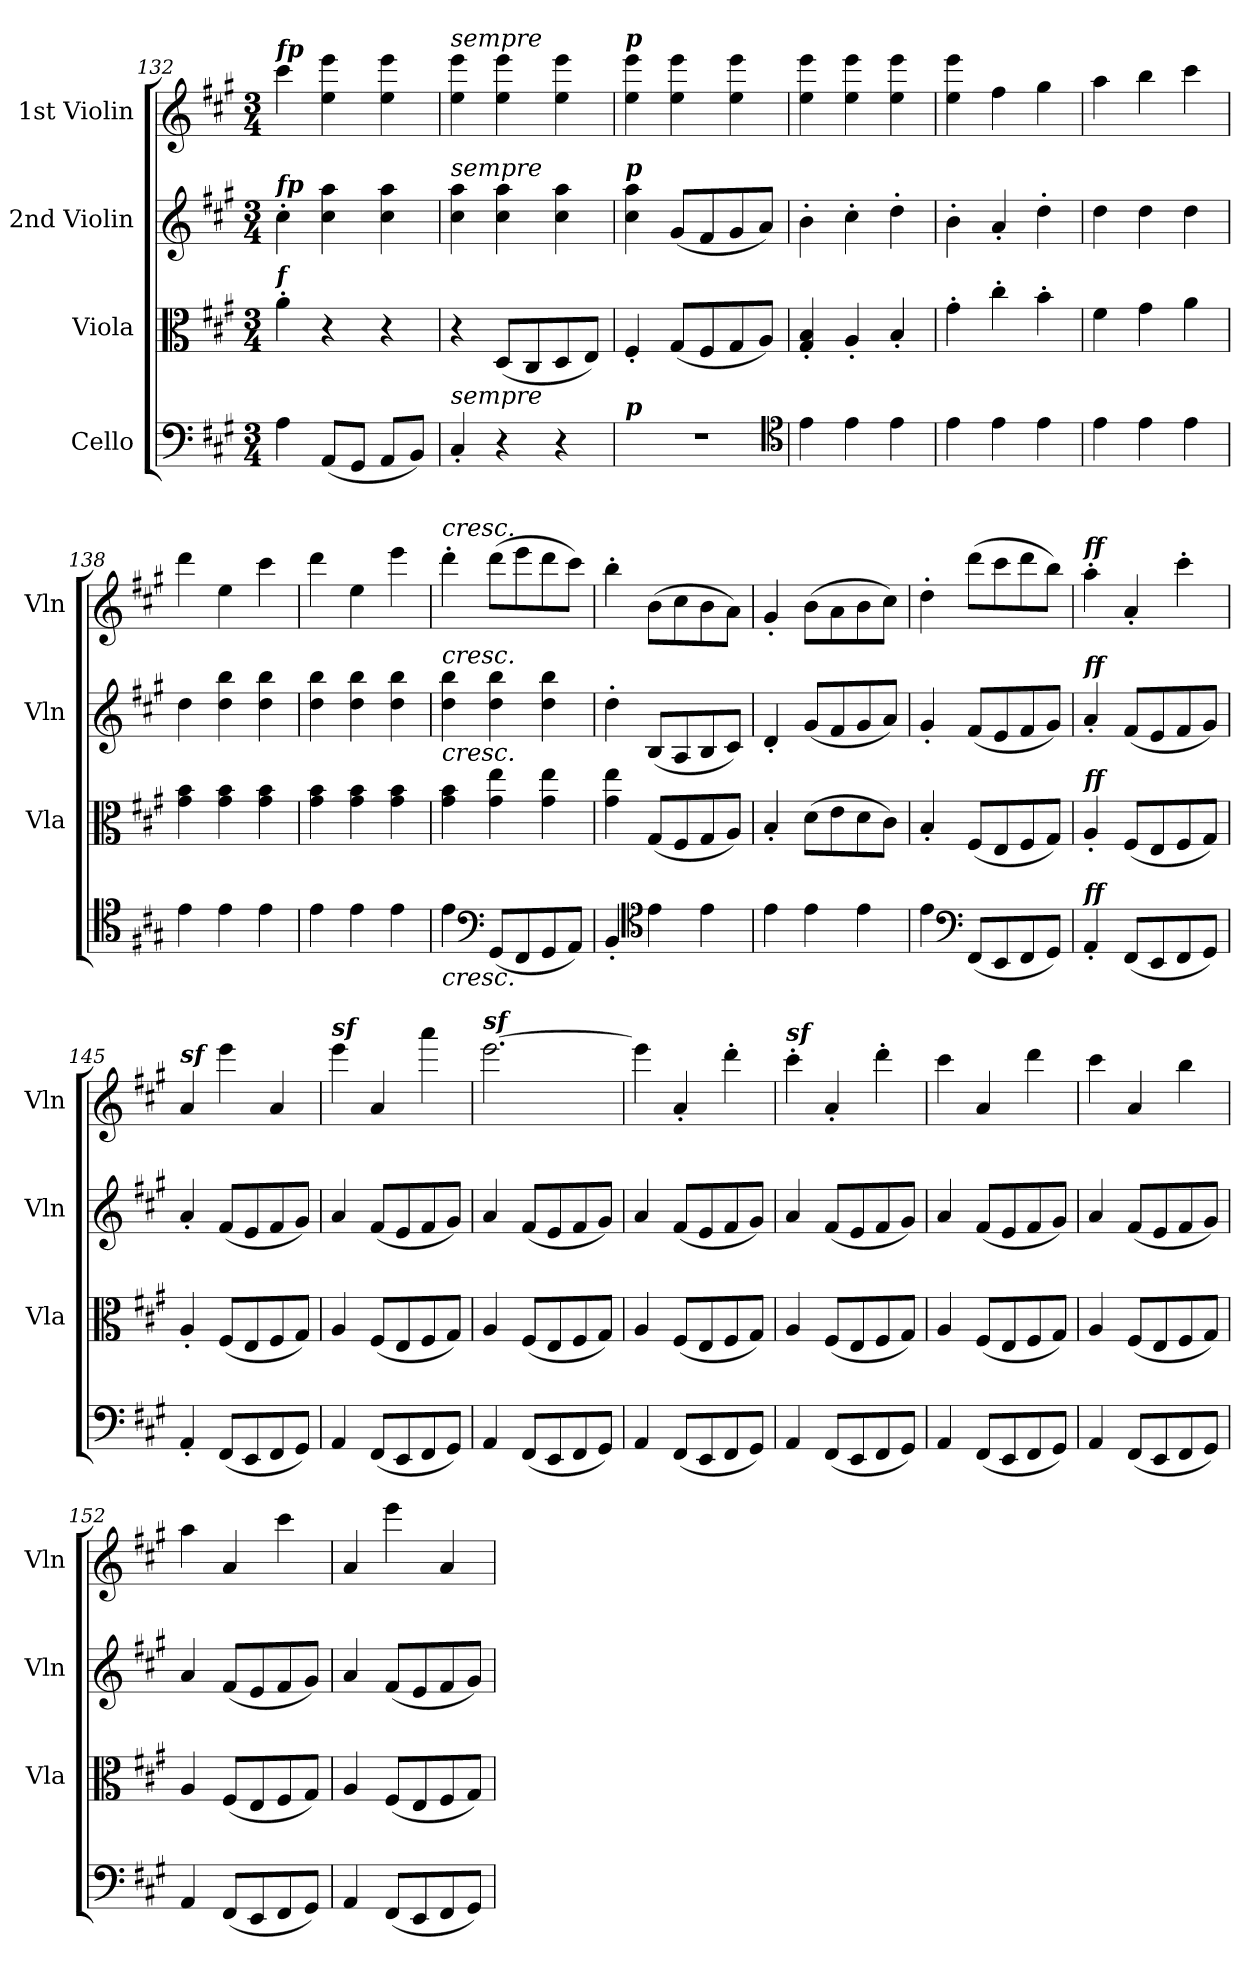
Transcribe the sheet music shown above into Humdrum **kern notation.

**kern	**kern	**kern	**kern
*part4	*part3	*part2	*part1
*staff4	*staff3	*staff2	*staff1
*I"Cello	*I"Viola	*I"2nd Violin	*I"1st Violin
*	*I'Vla	*I'Vln	*I'Vln
*clefF4	*clefC3	*clefG2	*clefG2
*k[f#c#g#]	*k[f#c#g#]	*k[f#c#g#]	*k[f#c#g#]
*A:	*A:	*A:	*A:
*M3/4	*M3/4	*M3/4	*M3/4
=132	=132	=132	=132
!	!	!	!LO:TX:a:Bi:t=fp
!	!	!LO:TX:a:Bi:t=fp	!
!	!LO:TX:a:Bi:t=f	!	!
4A	4a'	4cc#'	4ccc#
(8AAL	4r	4cc# 4aa	4ee 4eee
8GG#J	.	.	.
8AAL	4r	4cc# 4aa	4ee 4eee
8BBJ)	.	.	.
=133	=133	=133	=133
!	!	!	!LO:TX:a:i:t=sempre
!	!	!LO:TX:a:i:t=sempre	!
!LO:TX:a:i:t=sempre	!	!	!
4C#'	4r	4cc# 4aa	4ee 4eee
4r	(8DL	4cc# 4aa	4ee 4eee
.	8C#	.	.
4r	8D	4cc# 4aa	4ee 4eee
.	8EJ)	.	.
=134	=134	=134	=134
!	!	!	!LO:TX:a:Bi:t=p
!	!	!LO:TX:a:Bi:t=p	!
!LO:TX:a:Bi:t=p	!	!	!
2.r	4F#'	4cc# 4aa	4ee 4eee
.	(8G#L	(8g#L	4ee 4eee
.	8F#	8f#	.
.	8G#	8g#	4ee 4eee
.	8AJ)	8aJ)	.
*clefC4	*	*	*
=135	=135	=135	=135
4e	4G#' 4B'	4b'	4ee 4eee
4e	4A'	4cc#'	4ee 4eee
4e	4B'	4dd'	4ee 4eee
=136	=136	=136	=136
4e	4g#'	4b'	4ee 4eee
4e	4cc#'	4a'	4ff#
4e	4b'	4dd'	4gg#
=137	=137	=137	=137
4e	4f#	4dd	4aa
4e	4g#	4dd	4bb
4e	4a	4dd	4ccc#
=138	=138	=138	=138
4e	4g# 4b	4dd	4ddd
4e	4g# 4b	4dd 4bb	4ee
4e	4g# 4b	4dd 4bb	4ccc#
=139	=139	=139	=139
4e	4g# 4b	4dd 4bb	4ddd
4e	4g# 4b	4dd 4bb	4ee
4e	4g# 4b	4dd 4bb	4eee
=140	=140	=140	=140
!	!	!	!LO:TX:a:i:t=cresc.
!	!	!LO:TX:a:i:t=cresc.	!
!	!LO:TX:a:i:t=cresc.	!	!
!LO:TX:b:i:t=cresc.	!	!	!
4e	4g# 4b	4dd 4bb	4ddd'
*clefF4	*	*	*
(8GG#L	4g# 4ee	4dd 4bb	(8dddL
8FF#	.	.	8eee
8GG#	4g# 4ee	4dd 4bb	8ddd
8AAJ)	.	.	8ccc#J)
=141	=141	=141	=141
4BB'	4g# 4ee	4dd'	4bb'
*clefC4	*	*	*
4e	(8G#L	(8BL	(8bL
.	8F#	8A	8cc#
4e	8G#	8B	8b
.	8AJ)	8c#J)	8aJ)
=142	=142	=142	=142
4e	4B'	4d'	4g#'
4e	(8dL	(8g#L	(8bL
.	8e	8f#	8a
4e	8d	8g#	8b
.	8c#J)	8aJ)	8cc#J)
=143	=143	=143	=143
4e	4B'	4g#'	4dd'
*clefF4	*	*	*
(8FF#L	(8F#L	(8f#L	(8dddL
8EE	8E	8e	8ccc#
8FF#	8F#	8f#	8ddd
8GG#J)	8G#J)	8g#J)	8bbJ)
=144	=144	=144	=144
!	!	!	!LO:TX:a:Bi:t=ff
!	!	!LO:TX:a:Bi:t=ff	!
!	!LO:TX:a:Bi:t=ff	!	!
!LO:TX:a:Bi:t=ff	!	!	!
4AA'	4A'	4a'	4aa'
(8FF#L	(8F#L	(8f#L	4a'
8EE	8E	8e	.
8FF#	8F#	8f#	4ccc#'
8GG#J)	8G#J)	8g#J)	.
=145	=145	=145	=145
!	!	!	!LO:TX:a:Bi:t=sf
4AA'	4A'	4a'	4a
(8FF#L	(8F#L	(8f#L	4eee
8EE	8E	8e	.
8FF#	8F#	8f#	4a
8GG#J)	8G#J)	8g#J)	.
=146	=146	=146	=146
!	!	!	!LO:TX:a:Bi:t=sf
4AA	4A	4a	4eee
(8FF#L	(8F#L	(8f#L	4a
8EE	8E	8e	.
8FF#	8F#	8f#	4aaa
8GG#J)	8G#J)	8g#J)	.
=147	=147	=147	=147
!	!	!	!LO:TX:a:Bi:t=sf
4AA	4A	4a	[2.eee
(8FF#L	(8F#L	(8f#L	.
8EE	8E	8e	.
8FF#	8F#	8f#	.
8GG#J)	8G#J)	8g#J)	.
=148	=148	=148	=148
4AA	4A	4a	4eee]
(8FF#L	(8F#L	(8f#L	4a'
8EE	8E	8e	.
8FF#	8F#	8f#	4ddd'
8GG#J)	8G#J)	8g#J)	.
=149	=149	=149	=149
!	!	!	!LO:TX:a:Bi:t=sf
4AA	4A	4a	4ccc#'
(8FF#L	(8F#L	(8f#L	4a'
8EE	8E	8e	.
8FF#	8F#	8f#	4ddd'
8GG#J)	8G#J)	8g#J)	.
=150	=150	=150	=150
4AA	4A	4a	4ccc#
(8FF#L	(8F#L	(8f#L	4a
8EE	8E	8e	.
8FF#	8F#	8f#	4ddd
8GG#J)	8G#J)	8g#J)	.
=151	=151	=151	=151
4AA	4A	4a	4ccc#
(8FF#L	(8F#L	(8f#L	4a
8EE	8E	8e	.
8FF#	8F#	8f#	4bb
8GG#J)	8G#J)	8g#J)	.
=152	=152	=152	=152
4AA	4A	4a	4aa
(8FF#L	(8F#L	(8f#L	4a
8EE	8E	8e	.
8FF#	8F#	8f#	4ccc#
8GG#J)	8G#J)	8g#J)	.
=153	=153	=153	=153
4AA	4A	4a	4a
(8FF#L	(8F#L	(8f#L	4eee
8EE	8E	8e	.
8FF#	8F#	8f#	4a
8GG#J)	8G#J)	8g#J)	.
=	=	=	=
*-	*-	*-	*-
